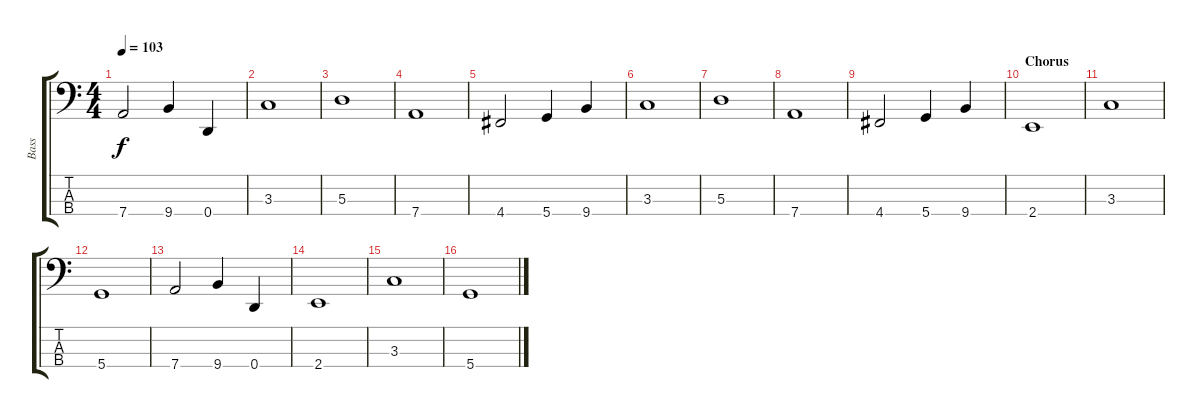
\track ("Bass" "Bass") {instrument electricbassfinger}
\staff {score tabs}
\tuning (G2 D2 A1 D1) {hide}
\ts (4 4)
\tempo 103
\clef f4
\ks c
7.4.2{dy f} 9.4.4 0.4.4 |
3.3.1 |
5.3.1 |
7.4.1 |
4.4.2 5.4.4 9.4.4 |
3.3.1 |
5.3.1 |
7.4.1 |
4.4.2 5.4.4 9.4.4 |
\section ("" "Chorus")
2.4.1 |
3.3.1 |
5.4.1 |
7.4.2 9.4.4 0.4.4 |
2.4.1 |
3.3.1 |
5.4.1
